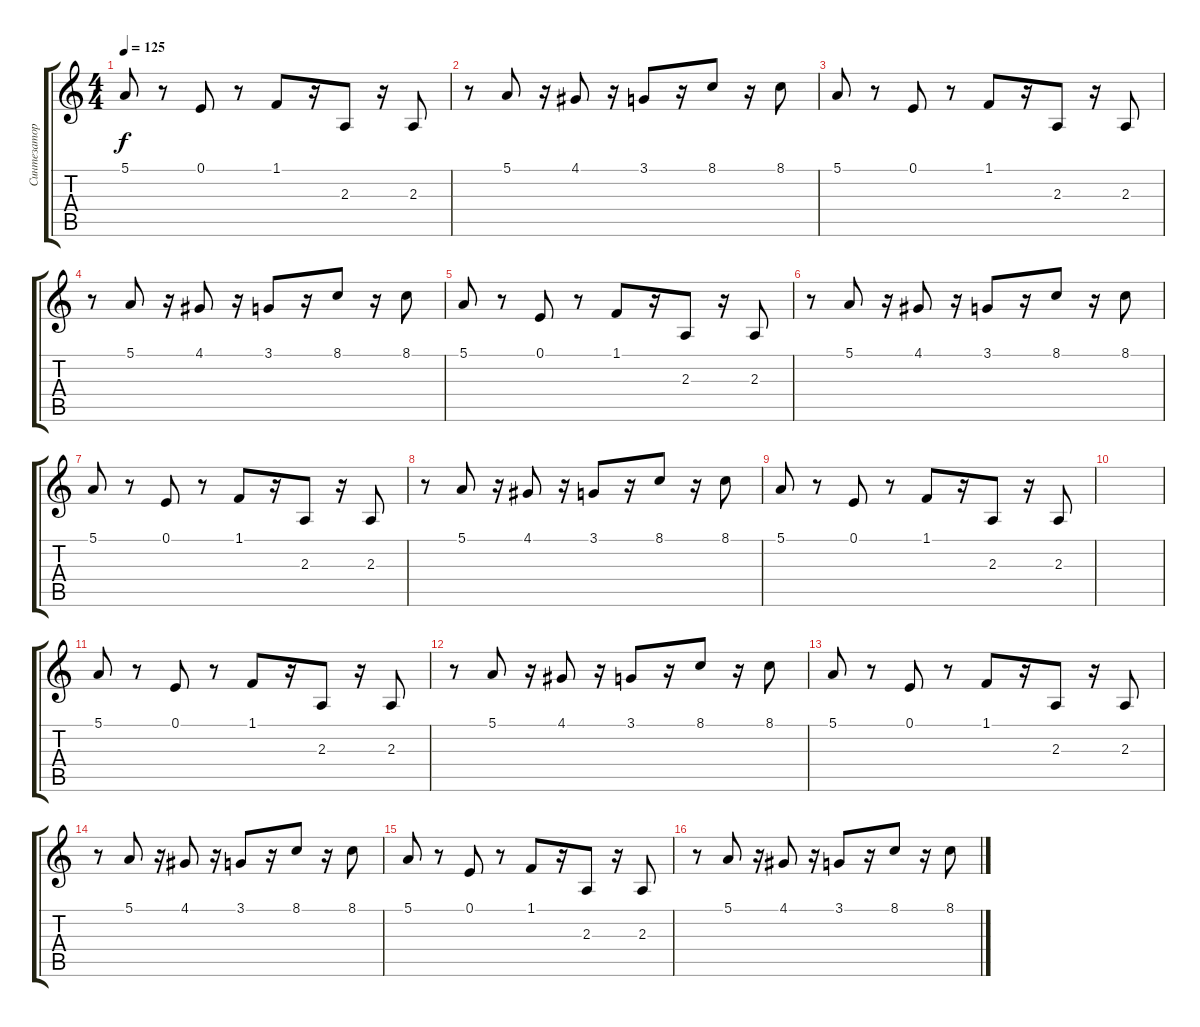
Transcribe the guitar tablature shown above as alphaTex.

\track ("Синтезатор 1" "Синтезатор") {instrument lead1square}
\staff {score tabs}
\tuning (E4 B3 G3 D3 A2 E2) {hide}
\ts (4 4)
\tempo 125
\clef g2
\ks c
5.1.8{dy f} r.8 0.1.8 r.8 1.1.8 r.16 2.3.8 r.16 2.3.8 |
r.8 5.1.8 r.16 4.1.8 r.16 3.1.8 r.16 8.1.8 r.16 8.1.8 |
5.1.8 r.8 0.1.8 r.8 1.1.8 r.16 2.3.8 r.16 2.3.8 |
r.8 5.1.8 r.16 4.1.8 r.16 3.1.8 r.16 8.1.8 r.16 8.1.8 |
5.1.8 r.8 0.1.8 r.8 1.1.8 r.16 2.3.8 r.16 2.3.8 |
r.8 5.1.8 r.16 4.1.8 r.16 3.1.8 r.16 8.1.8 r.16 8.1.8 |
5.1.8 r.8 0.1.8 r.8 1.1.8 r.16 2.3.8 r.16 2.3.8 |
r.8 5.1.8 r.16 4.1.8 r.16 3.1.8 r.16 8.1.8 r.16 8.1.8 |
5.1.8 r.8 0.1.8 r.8 1.1.8 r.16 2.3.8 r.16 2.3.8 |
|
5.1.8 r.8 0.1.8 r.8 1.1.8 r.16 2.3.8 r.16 2.3.8 |
r.8 5.1.8 r.16 4.1.8 r.16 3.1.8 r.16 8.1.8 r.16 8.1.8 |
5.1.8 r.8 0.1.8 r.8 1.1.8 r.16 2.3.8 r.16 2.3.8 |
r.8 5.1.8 r.16 4.1.8 r.16 3.1.8 r.16 8.1.8 r.16 8.1.8 |
5.1.8 r.8 0.1.8 r.8 1.1.8 r.16 2.3.8 r.16 2.3.8 |
r.8 5.1.8 r.16 4.1.8 r.16 3.1.8 r.16 8.1.8 r.16 8.1.8
